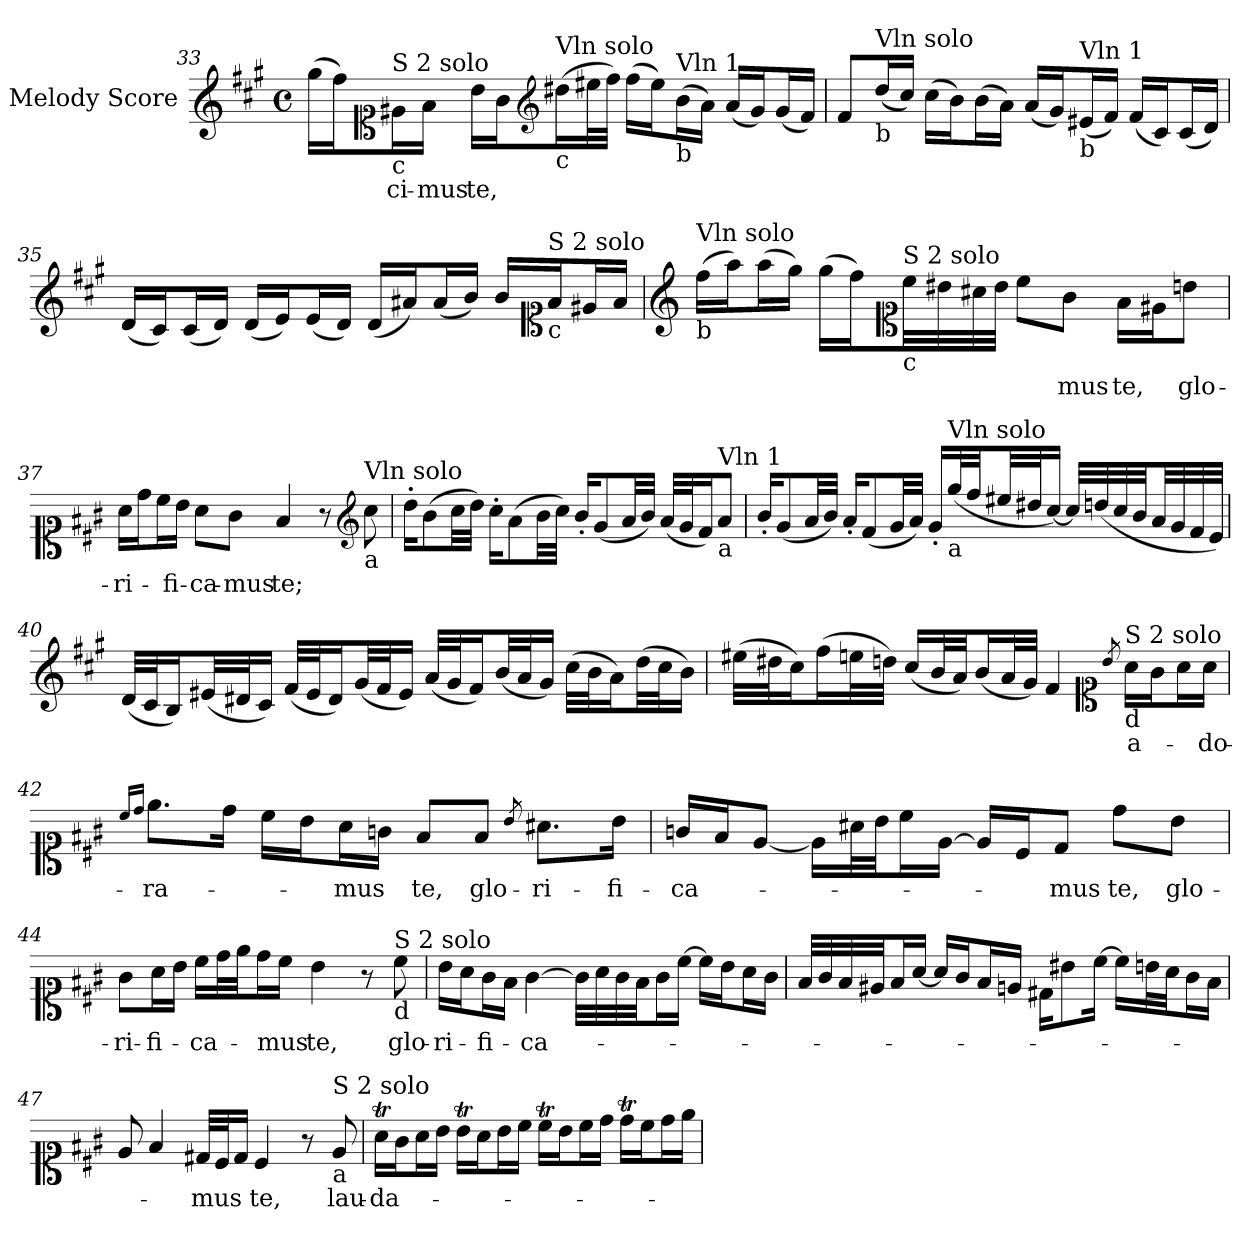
**kern	**text
*part1	*part1
*staff1	*staff1
*I"Melody Score	*
*clefG2	*
*k[f#c#g#]	*
*M4/4	*
*met(c)	*
=33	=33
(16gg#\LL	.
16ff#\J)	.
*clefC1	*
!LO:TX:a:t=S 2 solo	!
!LO:TX:b:t=c	!
!	!LO:LY:b
16e#X\L	-ci-
!	!LO:LY:b
16f#\JJ	-mus
!	!LO:LY:b
16b\LL	te,
16g#\J	.
*clefG2	*
!LO:TX:a:t=Vln solo	!
!LO:TX:b:t=c	!
(16dd#X\L	.
32ee#X\L	.
32ff#\JJJ)	.
(16ff#\LL	.
16ee#\J)	.
!LO:TX:a:t=Vln 1	!
!LO:TX:b:t=b	!
(16b\L	.
16a\JJ)	.
(16a/LL	.
16g#/J)	.
(16g#/L	.
16f#/JJ)	.
=34	=34
8f#/L	.
!LO:TX:a:t=Vln solo	!
!LO:TX:b:t=b	!
(16dd/L	.
16cc#/JJ)	.
(16cc#\LL	.
16b\J)	.
(16b\L	.
16a\JJ)	.
(16a/LL	.
16g#/J)	.
!LO:TX:a:t=Vln 1	!
!LO:TX:b:t=b	!
(16e#X/L	.
16f#/JJ)	.
(16f#/LL	.
16c#/J)	.
(16c#/L	.
16d/JJ)	.
=35	=35
(16d/LL	.
16c#/J)	.
(16c#/L	.
16d/JJ)	.
(16d/LL	.
16e/J)	.
(16e/L	.
16d/JJ)	.
(16d/LL	.
16a#X/J)	.
(16a#/L	.
16b/JJ)	.
16b/LL	.
*clefC1	*
!LO:TX:a:t=S 2 solo	!
!LO:TX:b:t=c	!
16f#/J	.
16e#X/L	.
16f#/JJ	.
=36	=36
*clefG2	*
!LO:TX:a:t=Vln solo	!
!LO:TX:b:t=b	!
(16ff#\LL	.
16aa\J)	.
(16aa\L	.
16gg#\JJ)	.
(16gg#\LL	.
16ff#\J)	.
*clefC1	*
!LO:TX:a:t=S 2 solo	!
!LO:TX:b:t=c	!
32cc#\LL	.
32b#\	.
32a#X\	.
32b#\JJJ	.
8cc#\L	.
!	!LO:LY:b
8g#\J	-mus
!	!LO:LY:b
16f#\LL	te,
16e#X\J	.
!	!LO:LY:b
8bn\J	glo-
=37	=37
!	!LO:LY:b
16a\LL	-ri-
16dd\J	.
16cc#\L	.
!	!LO:LY:b
16b\JJ	-fi-
!	!LO:LY:b
8a\L	-ca-
!	!LO:LY:b
8g#\J	-mus
!	!LO:LY:b
4f#/	te;
8r	.
*clefG2	*
!LO:TX:a:t=Vln solo	!
!LO:TX:b:t=a	!
8cc#\	.
=38	=38
16dd'\KL	.
(8b\	.
32cc#\LL	.
32dd\JJJ)	.
16cc#'\KL	.
(8a\	.
32b\LL	.
32cc#\JJJ)	.
16b'/KL	.
(8g#/	.
32a/LL	.
32b/JJJ)	.
(32a/LLL	.
32g#/J	.
16f#/J)	.
!LO:TX:a:t=Vln 1	!
!LO:TX:b:t=a	!
8a/J	.
=39	=39
16b'/KL	.
(8g#/	.
32a/LL	.
32b/JJJ)	.
16a'/KL	.
(8f#/	.
32g#/LL	.
32a/JJJ)	.
16g#'/LL	.
!LO:TX:a:t=Vln solo	!
!LO:TX:b:t=a	!
(32gg#/L	.
32ff#/JJ	.
32ee#X/LL	.
32dd#X/J	.
[16cc#/JJ)	.
32cc#/LLL]	.
(32ddn/	.
32cc#/	.
32b/JJ	.
32a/LL	.
32g#/	.
32f#/	.
32e/JJJ)	.
=40	=40
(32d/LLL	.
32c#/J	.
16B/J)	.
(32e#X/LL	.
32d#X/J	.
16c#/JJ)	.
(32f#/LLL	.
32e#/J	.
16d#/J)	.
(32g#/LL	.
32f#/J	.
16e#/JJ)	.
(32a/LLL	.
32g#/J	.
16f#/J)	.
(32b/LL	.
32a/J	.
16g#/JJ)	.
(32cc#\LLL	.
32b\J	.
16a\J)	.
(32dd\LL	.
32cc#\J	.
16b\JJ)	.
=41	=41
(32ee#X\LLL	.
32dd#X\J	.
16cc#\J)	.
(16ff#\L	.
32een\L	.
32ddn\JJJ)	.
(16cc#/LL	.
32b/L	.
32a/JJ)	.
(16b/L	.
32a/L	.
32g#/JJJ)	.
4f#/	.
*clefC1	*
8qb/	.
!LO:TX:a:t=S 2 solo	!
!LO:TX:b:t=d	!
!	!LO:LY:b
16a\LL	a-
16g#\J	.
16a\L	.
!	!LO:LY:b
16a\JJ	-do-
=42	=42
16qcc#/LL	.
16qdd/JJ	.
!	!LO:LY:b
8.ee\L	ra-
16dd\Jk	.
16cc#\LL	.
16b\J	.
!	!LO:LY:b
16a\L	-mus
16gn\JJ	.
!	!LO:LY:b
8f#/L	te,
!	!LO:LY:b
8f#/J	glo-
8qb/	.
!	!LO:LY:b
8.a#X\L	-ri-
!	!LO:LY:b
16b\Jk	-fi-
=43	=43
!	!LO:LY:b
16gn/LL	-ca-
16f#/J	.
[8e/J	.
16e\LL]	.
32a#X\L	.
32b\JJ	.
16cc#\L	.
[16e\JJ	.
16e/LL]	.
16c#/J	.
!	!LO:LY:b
8d/J	-mus
!	!LO:LY:b
8dd\L	te,
!	!LO:LY:b
8b\J	glo-
=44	=44
!	!LO:LY:b
8g#\L	-ri-
!	!LO:LY:b
16a\L	-fi-
16b\JJ	.
!	!LO:LY:b
16cc#\LL	-ca-
32dd\L	.
32ee\JJ	.
16dd\L	.
!	!LO:LY:b
16cc#\JJ	-mus
!	!LO:LY:b
4b\	te,
8r	.
!LO:TX:a:t=S 2 solo	!
!LO:TX:b:t=d	!
!	!LO:LY:b
8cc#\	glo-
=45	=45
!	!LO:LY:b
16b\LL	-ri-
16a\J	.
!	!LO:LY:b
16g#\L	-fi-
16f#\JJ	.
!	!LO:LY:b
[4g#\	-ca-
32g#\LLL]	.
32a\	.
32g#\	.
32f#\JJ	.
16g#\L	.
[16cc#\JJ	.
16cc#\LL]	.
16b\J	.
16a\L	.
16g#\JJ	.
=46	=46
32f#/LLL	.
32g#/	.
32f#/	.
32e#X/JJ	.
16f#/L	.
[16a/JJ	.
16a/LL]	.
16g#/J	.
16f#/L	.
16en/JJ	.
16d#X\KL	.
8b#X\	.
[16cc#\Jk	.
16cc#\LL]	.
32bn\L	.
32a\JJ	.
16g#\L	.
16f#\JJ	.
=47	=47
8e/	.
4f#/	.
!	!LO:LY:b
32d#X/LLL	-mus
32c#/J	.
16d#/JJ	.
!	!LO:LY:b
4c#/	te,
8r	.
!LO:TX:a:t=S 2 solo	!
!LO:TX:b:t=a	!
!	!LO:LY:b
8e/	lau-
=48	=48
!	!LO:LY:b
16aT\LL	-da-
16g#\J	.
16a\L	.
16b\JJ	.
16bT\LL	.
16a\J	.
16b\L	.
16cc#\JJ	.
16cc#t\LL	.
16b\J	.
16cc#\L	.
16dd\JJ	.
16ddT\LL	.
16cc#\J	.
16dd\L	.
16ee\JJ	.
=	=
*-	*-
